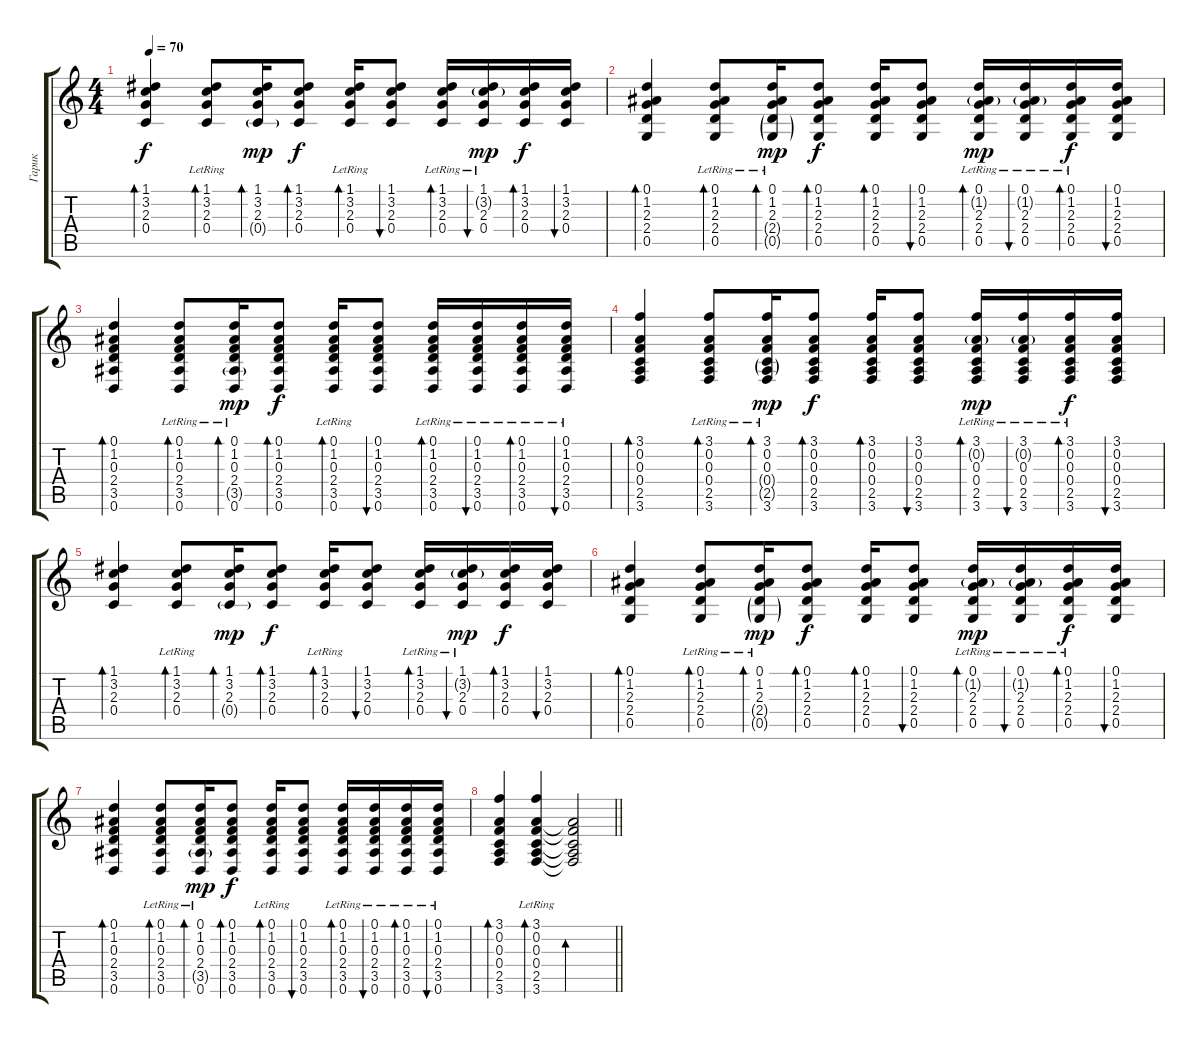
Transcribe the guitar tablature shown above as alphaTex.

\track ("Гарик" "Гарик") {instrument acousticguitarsteel}
\staff {score tabs}
\tuning (D4 A3 F3 C3 G2 D2) {hide}
\ts (4 4)
\tempo 70
\clef g2
\ks c
(1.1 3.2 2.3 0.4).4{bd 30 dy f} (1.1 3.2{lr} 2.3{lr} 0.4).8{bd 30} (1.1 3.2 2.3 0.4{g}).16{bd 30 dy mp} (1.1 3.2 2.3 0.4).8{bd 30 dy f} (1.1 3.2 2.3 0.4{lr}).16{bd 30} (1.1 3.2 2.3 0.4).8{bu 30} (1.1 3.2 2.3{lr} 0.4).16{bd 30} (1.1 3.2{g lr} 2.3{lr} 0.4).16{bu 30 dy mp} (1.1 3.2 2.3 0.4).16{bd 30 dy f} (1.1 3.2 2.3 0.4).16{bu 30} |
(0.1 1.2 2.3 2.4 0.5).4{bd 30} (0.1 1.2{lr} 2.3{lr} 2.4 0.5).8{bd 30} (0.1 1.2 2.3 2.4{g} 0.5{g lr}).16{bd 30 dy mp} (0.1 1.2 2.3 2.4 0.5).8{bd 30 dy f} (0.1 1.2 2.3 2.4 0.5).16{bd 30} (0.1 1.2 2.3 2.4 0.5).8{bu 30} (0.1 1.2{g} 2.3{lr} 2.4 0.5).16{bd 30 dy mp} (0.1 1.2{g} 2.3{lr} 2.4 0.5).16{bu 30} (0.1 1.2 2.3 2.4 0.5{lr}).16{bd 30 dy f} (0.1 1.2 2.3 2.4 0.5).16{bu 30} |
(0.1 1.2 0.3 2.4 3.5 0.6).4{bd 30} (0.1 1.2 0.3{lr} 2.4 3.5 0.6).8{bd 30} (0.1 1.2 0.3 2.4 3.5{g lr} 0.6).16{bd 30 dy mp} (0.1 1.2 0.3 2.4 3.5 0.6).8{bd 30 dy f} (0.1 1.2 0.3 2.4{lr} 3.5 0.6).16{bd 30} (0.1 1.2 0.3 2.4 3.5 0.6).8{bu 30} (0.1 1.2 0.3 2.4 3.5{lr} 0.6).16{bd 30} (0.1 1.2 0.3 2.4{lr} 3.5{lr} 0.6).16{bu 30} (0.1 1.2 0.3 2.4 3.5{lr} 0.6).16{bd 30} (0.1 1.2 0.3 2.4 3.5{lr} 0.6).16{bu 30} |
(3.1 0.2 0.3 0.4 2.5 3.6).4{bd 30} (3.1 0.2{lr} 0.3{lr} 0.4 2.5 3.6).8{bd 30} (3.1 0.2 0.3 0.4{g} 2.5{g lr} 3.6).16{bd 30 dy mp} (3.1 0.2 0.3 0.4 2.5 3.6).8{bd 30 dy f} (3.1 0.2 0.3 0.4 2.5 3.6).16{bd 30} (3.1 0.2 0.3 0.4 2.5 3.6).8{bu 30} (3.1 0.2{g} 0.3{lr} 0.4 2.5 3.6).16{bd 30 dy mp} (3.1 0.2{g} 0.3{lr} 0.4 2.5 3.6).16{bu 30} (3.1 0.2 0.3 0.4 2.5{lr} 3.6).16{bd 30 dy f} (3.1 0.2 0.3 0.4 2.5 3.6).16{bu 30} |
(1.1 3.2 2.3 0.4).4{bd 30} (1.1 3.2{lr} 2.3{lr} 0.4).8{bd 30} (1.1 3.2 2.3 0.4{g}).16{bd 30 dy mp} (1.1 3.2 2.3 0.4).8{bd 30 dy f} (1.1 3.2 2.3 0.4{lr}).16{bd 30} (1.1 3.2 2.3 0.4).8{bu 30} (1.1 3.2 2.3{lr} 0.4).16{bd 30} (1.1 3.2{g lr} 2.3{lr} 0.4).16{bu 30 dy mp} (1.1 3.2 2.3 0.4).16{bd 30 dy f} (1.1 3.2 2.3 0.4).16{bu 30} |
(0.1 1.2 2.3 2.4 0.5).4{bd 30} (0.1 1.2{lr} 2.3{lr} 2.4 0.5).8{bd 30} (0.1 1.2 2.3 2.4{g} 0.5{g lr}).16{bd 30 dy mp} (0.1 1.2 2.3 2.4 0.5).8{bd 30 dy f} (0.1 1.2 2.3 2.4 0.5).16{bd 30} (0.1 1.2 2.3 2.4 0.5).8{bu 30} (0.1 1.2{g} 2.3{lr} 2.4 0.5).16{bd 30 dy mp} (0.1 1.2{g} 2.3{lr} 2.4 0.5).16{bu 30} (0.1 1.2 2.3 2.4 0.5{lr}).16{bd 30 dy f} (0.1 1.2 2.3 2.4 0.5).16{bu 30} |
(0.1 1.2 0.3 2.4 3.5 0.6).4{bd 30} (0.1 1.2 0.3{lr} 2.4 3.5 0.6).8{bd 30} (0.1 1.2 0.3 2.4 3.5{g lr} 0.6).16{bd 30 dy mp} (0.1 1.2 0.3 2.4 3.5 0.6).8{bd 30 dy f} (0.1 1.2 0.3 2.4{lr} 3.5 0.6).16{bd 30} (0.1 1.2 0.3 2.4 3.5 0.6).8{bu 30} (0.1 1.2 0.3 2.4 3.5{lr} 0.6).16{bd 30} (0.1 1.2 0.3 2.4{lr} 3.5{lr} 0.6).16{bu 30} (0.1 1.2 0.3 2.4 3.5{lr} 0.6).16{bd 30} (0.1 1.2 0.3 2.4 3.5{lr} 0.6).16{bu 30} |
\barLineRight lightlight
(3.1 0.2 0.3 0.4 2.5 3.6).4{bd 30} (3.1 0.2{lr} 0.3{lr} 0.4 2.5 3.6).4{bd 30} (0.2{t} 0.3{t} 0.4{t} 2.5{t} 3.6{t}).2{bd 30}
